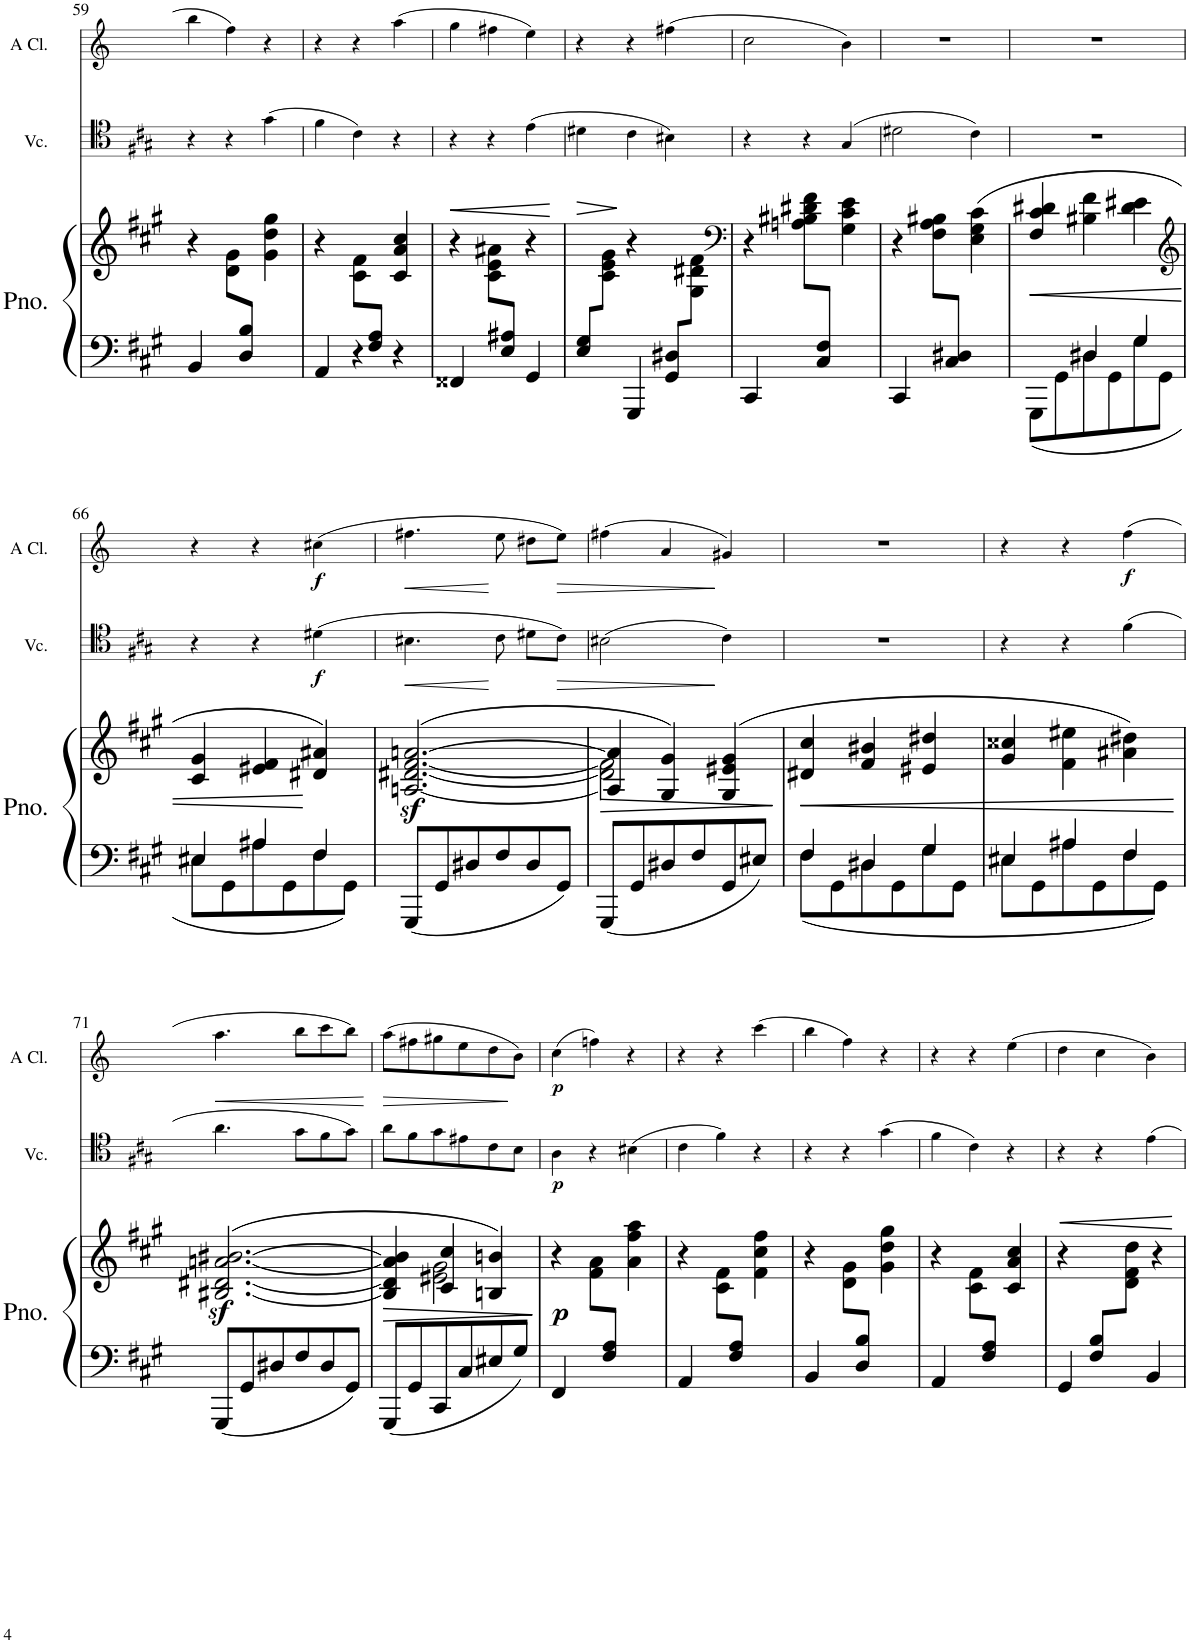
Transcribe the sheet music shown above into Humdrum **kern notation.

**kern	**kern	**dynam	**kern	**dynam	**kern	**dynam
*part3	*part3	*part3	*part2	*part2	*part1	*part1
*staff4	*staff3	*staff3/4	*staff2	*staff2	*staff1	*staff1
*I"Piano	*	*	*I"Violoncello	*	*I"Clarinet in A	*
*I'Pno.	*	*	*I'Vc.	*	*	*
!!LO:PB:g=z
*clefF4	*clefG2	*	*clefC4	*	*clefG2	*
*	*	*	*	*	*Trd2c3	*
*k[f#c#g#]	*k[f#c#g#]	*	*k[f#c#g#]	*	*k[]	*
*M3/4	*M3/4	*	*M3/4	*	*M3/4	*
=59	=59	=59	=59	=59	=59	=59
*^	*	*	*	*	*	*
4.ryy	4BB/	4r	.	4r	.	4bb\	.
.	4ryy	8d\ 8g#\L	.	4r	.	4ff\	.
8D/ 8B/J	.	8ryy	.	.	.	.	.
4ryy	4ryy	4g#\ 4dd\ 4gg#\	.	(4g#\	.	4r	.
=60	=60	=60	=60	=60	=60	=60	=60
4.ryy	4AA/	4r	.	4f#\	.	4r	.
.	4r	8c#\ 8f#\L	.	4c#\)	.	4r	.
8F#/ 8A/J	.	8ryy	.	.	.	.	.
4ryy	4r	4c#/ 4a/ 4cc#/	.	4r	.	(4aa\	.
=61	=61	=61	=61	=61	=61	=61	=61
!	!	!	!LO:HP:b	!	!	!	!
4.ryy	4FF##X/	4r	<	4r	.	4gg\	.
.	4ryy	8c#\ 8e\ 8a#X\L	.	4r	.	4ff#X\	.
8E/ 8A#X/J	.	8ryy	.	.	.	.	.
4ryy	4GG#/	4r	[	(4e\	.	4ee\)	.
=62	=62	=62	=62	=62	=62	=62	=62
!	!	!	!LO:HP:b=2	!	!	!	!
8E/ 8G#/L	4ryy	8ryy	>	4d#X\	.	4r	.
4.ryy	.	8c#\ 8e\ 8g#\J	.	.	.	.	.
.	4GGG#/	4r	]	4c#\	.	4r	.
8GG#/ 8D#X/L	4ryy	8ryy	.	4B#X\)	.	(4ff#X\	.
8ryy	.	8G#\ 8d#X\ 8f#\J	.	.	.	.	.
=63	=63	=63	=63	=63	=63	=63	=63
*	*	*clefF4	*	*	*	*	*
4.ryy	4CC#/	4r	.	4r	.	2cc\	.
.	4ryy	8An\ 8B#X\ 8d#X\ 8f#\L	.	4r	.	.	.
8C#/ 8F#/J	.	8ryy	.	.	.	.	.
4ryy	4ryy	4G#\ 4c#\ 4e\	.	(>4G#/	.	4b\)	.
=64	=64	=64	=64	=64	=64	=64	=64
4.ryy	4CC#/	4r	.	2d#X\	.	2.r	.
.	4ryy	8F#\ 8A\ 8B#X\L	.	.	.	.	.
8C#/ 8D#X/J	.	8ryy	.	.	.	.	.
4ryy	4ryy	(4E\ 4G#\ 4c#\	.	4c#\)	.	.	.
=65	=65	=65	=65	=65	=65	=65	=65
!	!	!	!LO:HP:b	!	!	!	!
*	*	*^	*	*	*	*	*
4ryy	8GGG#\L	4c#/ 4d#X/	4F#/	<	2.r	.	2.r	.
.	8GG#\	.	.	.	.	.	.	.
4D#X/	8D#\	4B#X\ 4f#\	2ryy	.	.	.	.	.
.	8GG#\	.	.	.	.	.	.	.
4G#/	8G#\	4d#\ 4e#X\	.	.	.	.	.	.
.	8GG#\J	.	.	.	.	.	.	.
*	*	*v	*v	*	*	*	*	*
!!LO:LB:g=z
=66	=66	=66	=66	=66	=66	=66	=66
*	*	*clefG2	*	*	*	*	*
4E#X/	8E#\L	4c#/ 4g#/	.	4r	.	4r	.
.	8GG#\	.	.	.	.	.	.
4A#X/	8A#\	4e#X/ 4f#/	.	4r	.	4r	.
.	8GG#\	.	.	.	.	.	.
!	!	!	!	!	!LO:DY:b	!	!LO:DY:b
4F#/	8F#\	4d#X/ 4a#X/)	[	(4d#X\	f	(4cc#X\	f
.	8GG#\J	.	.	.	.	.	.
=67	=67	=67	=67	=67	=67	=67	=67
!	!	!	!	!	!LO:HP:b	!	!LO:HP:b
*v	*v	*	*	*	*	*	*
8GGG#/L	([<2.An/z< [<2.d#X/z< [2.f#/z< [2.an/z<	.	4.B#X\	<	4.ff#X\	<
8GG#/	.	.	.	.	.	.
8D#X/	.	.	.	.	.	.
8F#/	.	.	8c#\	[	8ee\	[
8D#/	.	.	8d#X\L	.	8dd#X\L	.
!	!	!	!	!LO:HP:b	!	!LO:HP:b
8GG#/J	.	.	8c#\J)	>	8ee\J)	>
=68	=68	=68	=68	=68	=68	=68
!	!	!LO:HP:b	!	!	!	!
*	*^	*	*	*	*	*
8GGG#/L	4A/] 4a/]	2d#\] 2f#\]	>	(2B#X\	.	(4ff#X\	.
8GG#/	.	.	.	.	.	.	.
8D#X/	4G#/ 4g#/)	.	.	.	.	4a/	.
8F#/	.	.	.	.	.	.	.
8GG#/	(4G#/ 4e#X/ 4g#/	4ryy	.	4c#\)	]	4g#X/)	]
8E#X/J	.	.	.	.	.	.	.
*	*v	*v	*	*	*	*	*
.	.	]	.	.	.	.
=69	=69	=69	=69	=69	=69	=69
*^	*	*	*	*	*	*
!	!	!	!LO:HP:b	!	!	!	!
4F#/	8F#\L	4d#X/ 4cc#/	<	2.r	.	2.r	.
.	8GG#\	.	.	.	.	.	.
4D#X/	8D#\	4f#/ 4b#X/	.	.	.	.	.
.	8GG#\	.	.	.	.	.	.
4G#/	8G#\	4e#X/ 4dd#X/	.	.	.	.	.
.	8GG#\J	.	.	.	.	.	.
=70	=70	=70	=70	=70	=70	=70	=70
4E#X/	8E#\L	4g#/ 4cc##X/	.	4r	.	4r	.
.	8GG#\	.	.	.	.	.	.
4A#X/	8A#\	4f#\ 4ee#X\	.	4r	.	4r	.
.	8GG#\	.	.	.	.	.	.
!	!	!	!	!	!	!	!LO:DY:b
4F#/	8F#\	4a#X\ 4dd#X\)	.	(4f#\	.	(4ff\	f
.	8GG#\J	.	.	.	.	.	.
*v	*v	*	*	*	*	*	*
.	.	[	.	.	.	.
!!LO:LB:g=z
=71	=71	=71	=71	=71	=71	=71
!	!	!	!	!	!	!LO:HP:b
8GGG#/L	([2.B#X/z< [2.d#X/z< [2.an/z< [2.b#X/z<	.	4.a\	.	4.aa\	<
8GG#/	.	.	.	.	.	.
8D#X/	.	.	.	.	.	.
8F#/	.	.	8g#\L	.	8bb\L	.
8D#/	.	.	8f#\	.	8ccc\	.
8GG#/J	.	.	8g#\J)	.	8bb\J)	.
.	.	.	.	.	.	[
=72	=72	=72	=72	=72	=72	=72
!	!	!LO:HP:b	!	!	!	!LO:HP:b
*	*^	*	*	*	*	*
8GGG#/L	4B#/] 4d#/] 4a/] 4b#/]	4ryy	>	8a\L	.	(8aa\L	>
8GG#/	.	.	.	8f#\	.	8ff#X\	.
8CC#/	4c#/ 4cc#/	2e#X\ 2g#\	.	8g#\	.	8gg#X\	.
8C#/	.	.	.	8e#X\	.	8ee\	.
8E#X/	4Bn/ 4bn/)	.	.	8c#\	.	8dd\	.
8G#/J	.	.	.	8B\J	.	8b\J)	.
*	*v	*v	*	*	*	*	*
.	.	]	.	.	.	]
=73	=73	=73	=73	=73	=73	=73
*^	*	*	*	*	*	*
!	!	!	!LO:DY:b	!	!LO:DY:b	!	!LO:DY:b
4.ryy	4FF#/	4r	p	4A\	p	(4cc\	p
.	4ryy	8f#\ 8a\L	.	4r	.	4ffn\)	.
8F#/ 8A/J	.	8ryy	.	.	.	.	.
4ryy	4ryy	4a\ 4ff#\ 4aa\	.	(4B#X\	.	4r	.
=74	=74	=74	=74	=74	=74	=74	=74
4.ryy	4AA/	4r	.	4c#\	.	4r	.
.	4ryy	8c#\ 8f#\L	.	4f#\)	.	4r	.
8F#/ 8A/J	.	8ryy	.	.	.	.	.
4ryy	4ryy	4f#\ 4cc#\ 4ff#\	.	4r	.	(4ccc\	.
=75	=75	=75	=75	=75	=75	=75	=75
4.ryy	4BB/	4r	.	4r	.	4bb\	.
.	4ryy	8d\ 8g#\L	.	4r	.	4ff\)	.
8D/ 8B/J	.	8ryy	.	.	.	.	.
4ryy	4ryy	4g#\ 4dd\ 4gg#\	.	(4g#\	.	4r	.
=76	=76	=76	=76	=76	=76	=76	=76
4.ryy	4AA/	4r	.	4f#\	.	4r	.
.	4ryy	8c#\ 8f#\L	.	4c#\)	.	4r	.
8F#/ 8A/J	.	8ryy	.	.	.	.	.
4ryy	4ryy	4c#/ 4a/ 4cc#/	.	4r	.	(4ee\	.
=77	=77	=77	=77	=77	=77	=77	=77
!	!	!	!LO:HP:b	!	!	!	!
4ryy	4GG#/	4r	<	4r	.	4dd\	.
8F#/ 8B/L	4ryy	8ryy	.	4r	.	4cc\	.
4.ryy	.	8d\ 8f#\ 8dd\J	.	.	.	.	.
.	4BB/	4r	.	4e\	.	4b\)	.
*v	*v	*	*	*	*	*	*
.	.	[	.	.	.	.
=	=	=	=	=	=	=
*-	*-	*-	*-	*-	*-	*-
